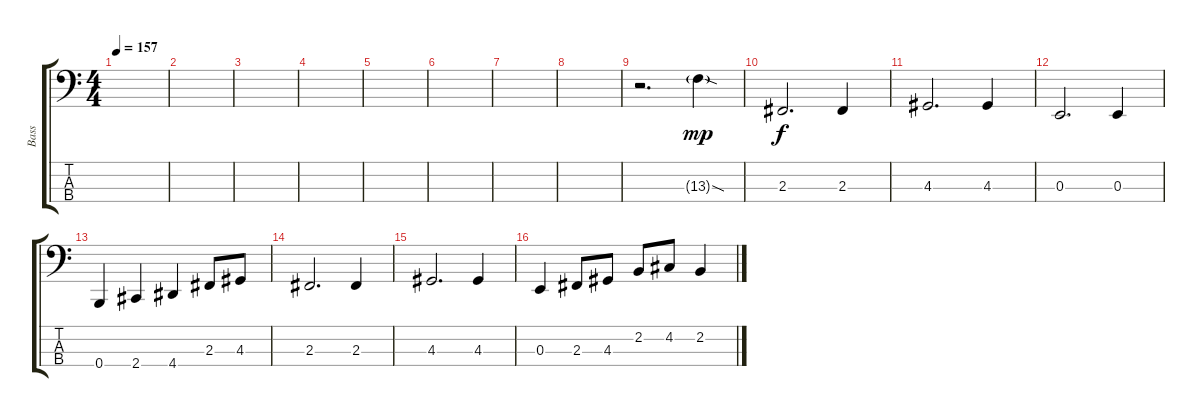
\track ("Bass" "Bass") {instrument electricbasspick}
\staff {score tabs}
\tuning (D2 A1 E1 B0) {hide}
\ts (4 4)
\tempo 157
\clef f4
\ks c
|
|
|
|
|
|
|
|
r.2{d} 13.3{sod g}.4{dy mp} |
2.3.2{d dy f} 2.3.4 |
4.3.2{d} 4.3.4 |
0.3.2{d} 0.3.4 |
0.4.4 2.4.4 4.4.4 2.3.8 4.3.8 |
2.3.2{d} 2.3.4 |
4.3.2{d} 4.3.4 |
0.3.4 2.3.8 4.3.8 2.2.8 4.2.8 2.2.4
